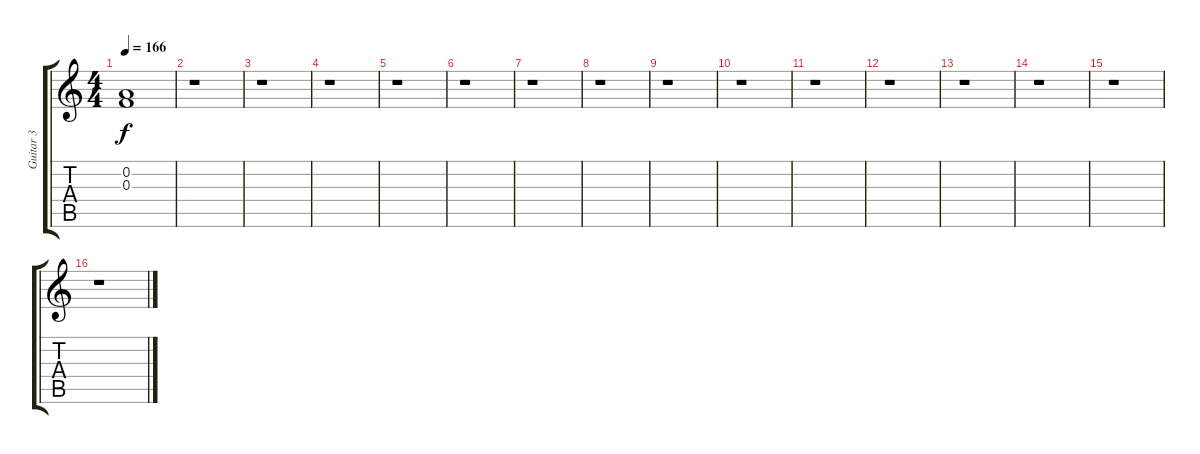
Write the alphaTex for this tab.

\track ("Guitar 3" "Guitar 3") {instrument overdrivenguitar}
\staff {score tabs}
\tuning (D4 A3 F3 C3 G2 C2) {hide}
\ts (4 4)
\tempo 166
\clef g2
\ks c
(0.2{t} 0.3{t}).1{dy f} |
r.1 |
r.1 |
r.1 |
r.1 |
r.1 |
r.1 |
r.1 |
r.1 |
r.1 |
r.1 |
r.1 |
r.1 |
r.1 |
r.1 |
r.1
